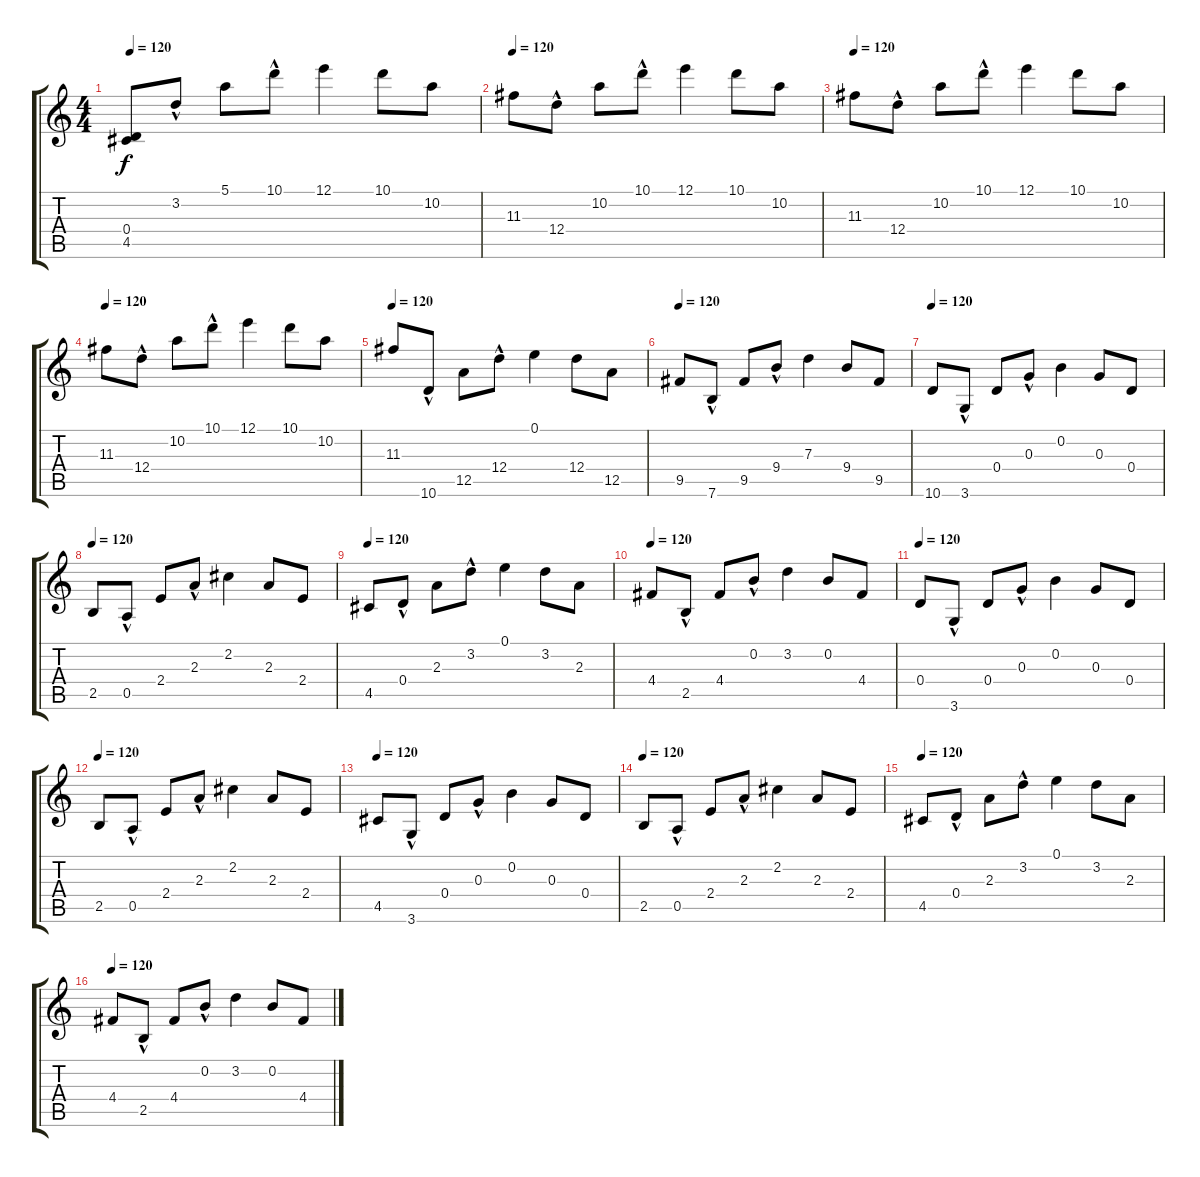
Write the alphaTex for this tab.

\track "" {instrument acousticguitarnylon}
\staff {score tabs}
\tuning (E4 B3 G3 D3 A2 E2) {hide}
\ts (4 4)
\tempo 120
\clef g2
\ks c
(0.4 4.5).8{dy f} 3.2{hac}.8 5.1.8 10.1{hac}.8 12.1.4 10.1.8 10.2.8 |
\tempo 120
11.3.8 12.4{hac}.8 10.2.8 10.1{hac}.8 12.1.4 10.1.8 10.2.8 |
\tempo 120
11.3.8 12.4{hac}.8 10.2.8 10.1{hac}.8 12.1.4 10.1.8 10.2.8 |
\tempo 120
11.3.8 12.4{hac}.8 10.2.8 10.1{hac}.8 12.1.4 10.1.8 10.2.8 |
\tempo 120
11.3.8 10.6{hac}.8 12.5.8 12.4{hac}.8 0.1.4 12.4.8 12.5.8 |
\tempo 120
9.5.8 7.6{hac}.8 9.5.8 9.4{hac}.8 7.3.4 9.4.8 9.5.8 |
\tempo 120
10.6.8 3.6{hac}.8 0.4.8 0.3{hac}.8 0.2.4 0.3.8 0.4.8 |
\tempo 120
2.5.8 0.5{hac}.8 2.4.8 2.3{hac}.8 2.2.4 2.3.8 2.4.8 |
\tempo 120
4.5.8 0.4{hac}.8 2.3.8 3.2{hac}.8 0.1.4 3.2.8 2.3.8 |
\tempo 120
4.4.8 2.5{hac}.8 4.4.8 0.2{hac}.8 3.2.4 0.2.8 4.4.8 |
\tempo 120
0.4.8 3.6{hac}.8 0.4.8 0.3{hac}.8 0.2.4 0.3.8 0.4.8 |
\tempo 120
2.5.8 0.5{hac}.8 2.4.8 2.3{hac}.8 2.2.4 2.3.8 2.4.8 |
\tempo 120
4.5.8 3.6{hac}.8 0.4.8 0.3{hac}.8 0.2.4 0.3.8 0.4.8 |
\tempo 120
2.5.8 0.5{hac}.8 2.4.8 2.3{hac}.8 2.2.4 2.3.8 2.4.8 |
\tempo 120
4.5.8 0.4{hac}.8 2.3.8 3.2{hac}.8 0.1.4 3.2.8 2.3.8 |
\tempo 120
4.4.8 2.5{hac}.8 4.4.8 0.2{hac}.8 3.2.4 0.2.8 4.4.8
